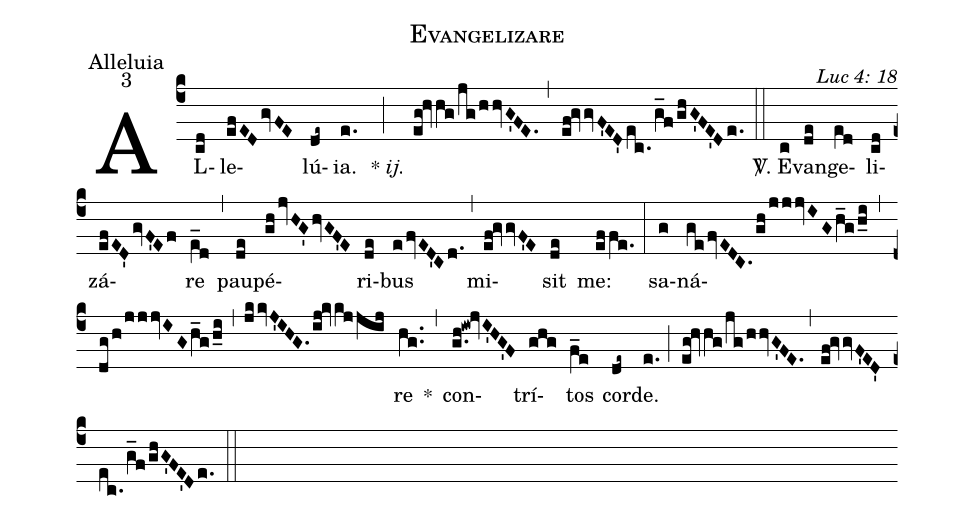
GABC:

name: Evangelizare;
office-part: Alleluia;
mode: 3;
commentary: Luc 4: 18;
%%
(c4) AL(cd)le(efEDgvFE)lú(de~)ia.(e.) {*}~<i>ij.</i>(;) (eg!hvhg/jg/hhvG'FE.) (,) (ef!gvvF'ED'ec./g_f/ghG'FE'De.) (::)
<sp>V/</sp>. E(c)van(de)ge(e[ll:1]d)li(cd)zá(efED'gvF'Ef)re(e_[ll:1]d) (,) pau(de)pé(ghjvHG'hvGF'E)ri(de)bus(efvED'Cd.) (,) mi(ef!gvvF'E)sit(de) me:(effe.) (:)
sa(g)ná(gefvEDC.gh/jjjvIGh_g/h_i)(,)(dg/h/jjjvIGh_g/h_i)(,)(jkkvJ'IHG.ij!kvkjjij)re(hg..) *(,)
con(g.h!iw!jvI'HG'F)trí(ghg)tos(f_e) cor(de~)de.(e.) (;) (eg!hvhg/jg/hhvG'FE.) (,) (ef!gvvF'ED'ec./g_f/ghG'FE'De.) (::)
